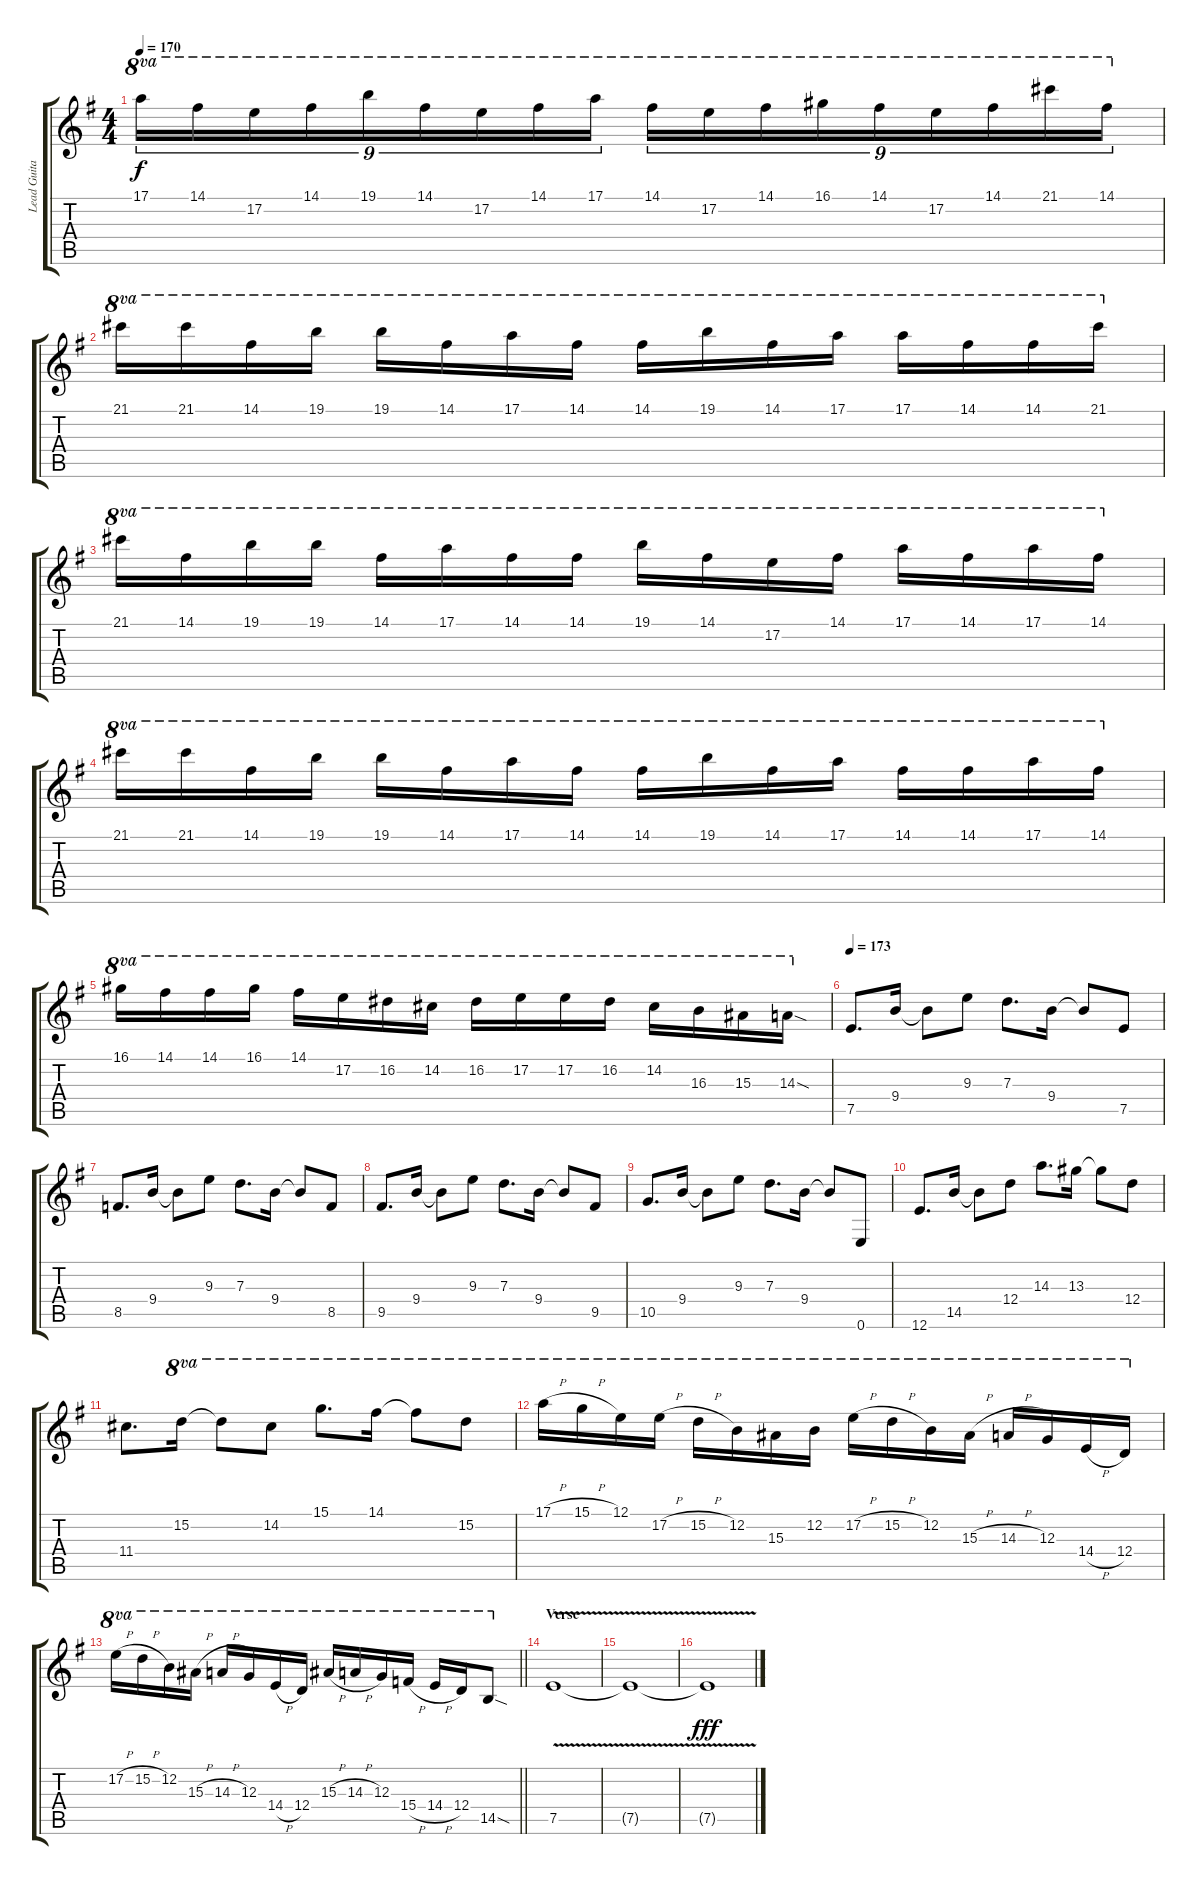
\track ("Lead Guitar" "Lead Guita") {instrument distortionguitar}
\staff {score tabs}
\tuning (E4 B3 G3 D3 A2 E2) {hide}
\ts (4 4)
\tempo 170
\clef g2
\ks g
17.1.16{tu (9 8) ot 8va dy f} 14.1.16{tu (9 8) ot 8va} 17.2.16{tu (9 8) ot 8va} 14.1.16{tu (9 8) ot 8va} 19.1.16{tu (9 8) ot 8va} 14.1.16{tu (9 8) ot 8va} 17.2.16{tu (9 8) ot 8va} 14.1.16{tu (9 8) ot 8va} 17.1.16{tu (9 8) ot 8va} 14.1.16{tu (9 8) ot 8va} 17.2.16{tu (9 8) ot 8va} 14.1.16{tu (9 8) ot 8va} 16.1.16{tu (9 8) ot 8va} 14.1.16{tu (9 8) ot 8va} 17.2.16{tu (9 8) ot 8va} 14.1.16{tu (9 8) ot 8va} 21.1.16{tu (9 8) ot 8va} 14.1.16{tu (9 8) ot 8va} |
21.1.16{ot 8va} 21.1.16{ot 8va} 14.1.16{ot 8va} 19.1.16{ot 8va} 19.1.16{ot 8va} 14.1.16{ot 8va} 17.1.16{ot 8va} 14.1.16{ot 8va} 14.1.16{ot 8va} 19.1.16{ot 8va} 14.1.16{ot 8va} 17.1.16{ot 8va} 17.1.16{ot 8va} 14.1.16{ot 8va} 14.1.16{ot 8va} 21.1.16{ot 8va} |
21.1.16{ot 8va} 14.1.16{ot 8va} 19.1.16{ot 8va} 19.1.16{ot 8va} 14.1.16{ot 8va} 17.1.16{ot 8va} 14.1.16{ot 8va} 14.1.16{ot 8va} 19.1.16{ot 8va} 14.1.16{ot 8va} 17.2.16{ot 8va} 14.1.16{ot 8va} 17.1.16{ot 8va} 14.1.16{ot 8va} 17.1.16{ot 8va} 14.1.16{ot 8va} |
21.1.16{ot 8va} 21.1.16{ot 8va} 14.1.16{ot 8va} 19.1.16{ot 8va} 19.1.16{ot 8va} 14.1.16{ot 8va} 17.1.16{ot 8va} 14.1.16{ot 8va} 14.1.16{ot 8va} 19.1.16{ot 8va} 14.1.16{ot 8va} 17.1.16{ot 8va} 14.1.16{ot 8va} 14.1.16{ot 8va} 17.1.16{ot 8va} 14.1.16{ot 8va} |
16.1.16{ot 8va} 14.1.16{ot 8va} 14.1.16{ot 8va} 16.1.16{ot 8va} 14.1.16{ot 8va} 17.2.16{ot 8va} 16.2.16{ot 8va} 14.2.16{ot 8va} 16.2.16{ot 8va} 17.2.16{ot 8va} 17.2.16{ot 8va} 16.2.16{ot 8va} 14.2.16{ot 8va} 16.3.16{ot 8va} 15.3.16{ot 8va} 14.3{sod}.16{ot 8va} |
\tempo 173
7.5.8{d} 9.4.16 9.4{t}.8 9.3.8 7.3.8{d} 9.4.16 9.4{t}.8 7.5.8 |
8.5.8{d} 9.4.16 9.4{t}.8 9.3.8 7.3.8{d} 9.4.16 9.4{t}.8 8.5.8 |
9.5.8{d} 9.4.16 9.4{t}.8 9.3.8 7.3.8{d} 9.4.16 9.4{t}.8 9.5.8 |
10.5.8{d} 9.4.16 9.4{t}.8 9.3.8 7.3.8{d} 9.4.16 9.4{t}.8 0.6.8 |
12.6.8{d} 14.5.16 14.5{t}.8 12.4.8 14.3.8{d} 13.3.16 13.3{t}.8 12.4.8 |
11.4.8{d} 15.2.16{ot 8va} 15.2{t}.8{ot 8va} 14.2.8{ot 8va} 15.1.8{d ot 8va} 14.1.16{ot 8va} 14.1{t}.8{ot 8va} 15.2.8{ot 8va} |
17.1{h}.16{ot 8va} 15.1{h}.16{ot 8va} 12.1.16{ot 8va} 17.2{h}.16{ot 8va} 15.2{h}.16{ot 8va} 12.2.16{ot 8va} 15.3.16{ot 8va} 12.2.16{ot 8va} 17.2{h}.16{ot 8va} 15.2{h}.16{ot 8va} 12.2.16{ot 8va} 15.3{h}.16{ot 8va} 14.3{h}.16{ot 8va} 12.3.16{ot 8va} 14.4{h}.16{ot 8va} 12.4.16{ot 8va} |
\barLineRight lightlight
17.2{h}.16{ot 8va} 15.2{h}.16{ot 8va} 12.2.16{ot 8va} 15.3{h}.16{ot 8va} 14.3{h}.16{ot 8va} 12.3.16{ot 8va} 14.4{h}.16{ot 8va} 12.4.16{ot 8va} 15.3{h}.16{ot 8va} 14.3{h}.16{ot 8va} 12.3.16{ot 8va} 15.4{h}.16{ot 8va} 14.4{h}.16{ot 8va} 12.4.16{ot 8va} 14.5{sod}.8{ot 8va} |
\section ("" "Verse")
7.5{v}.1 |
7.5{v t}.1 |
7.5{v t}.1{dy fff}
